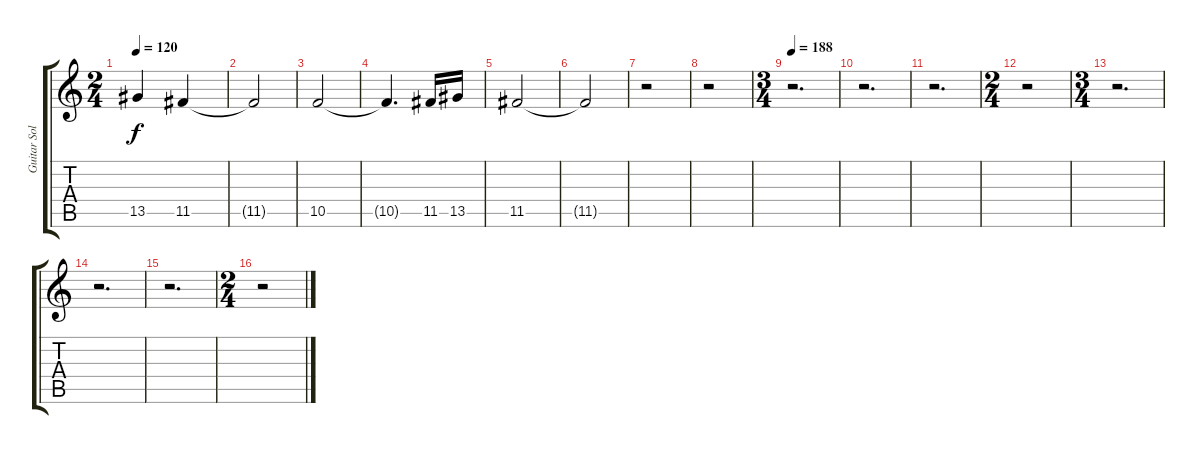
\track ("Guitar Solo" "Guitar Sol") {instrument overdrivenguitar}
\staff {score tabs}
\tuning (D4 A3 F3 C3 G2 D2) {hide}
\ts (2 4)
\tempo 120
\clef g2
\ks c
13.5{t}.4{dy f} 11.5.4 |
11.5{t}.2 |
10.5.2 |
10.5{t}.4{d} 11.5.16 13.5.16 |
11.5.2 |
11.5{t}.2 |
r.2 |
r.2 |
\ts (3 4)
\tempo 188
r.2{d} |
r.2{d} |
r.2{d} |
\ts (2 4)
r.2 |
\ts (3 4)
r.2{d} |
r.2{d} |
r.2{d} |
\ts (2 4)
r.2
